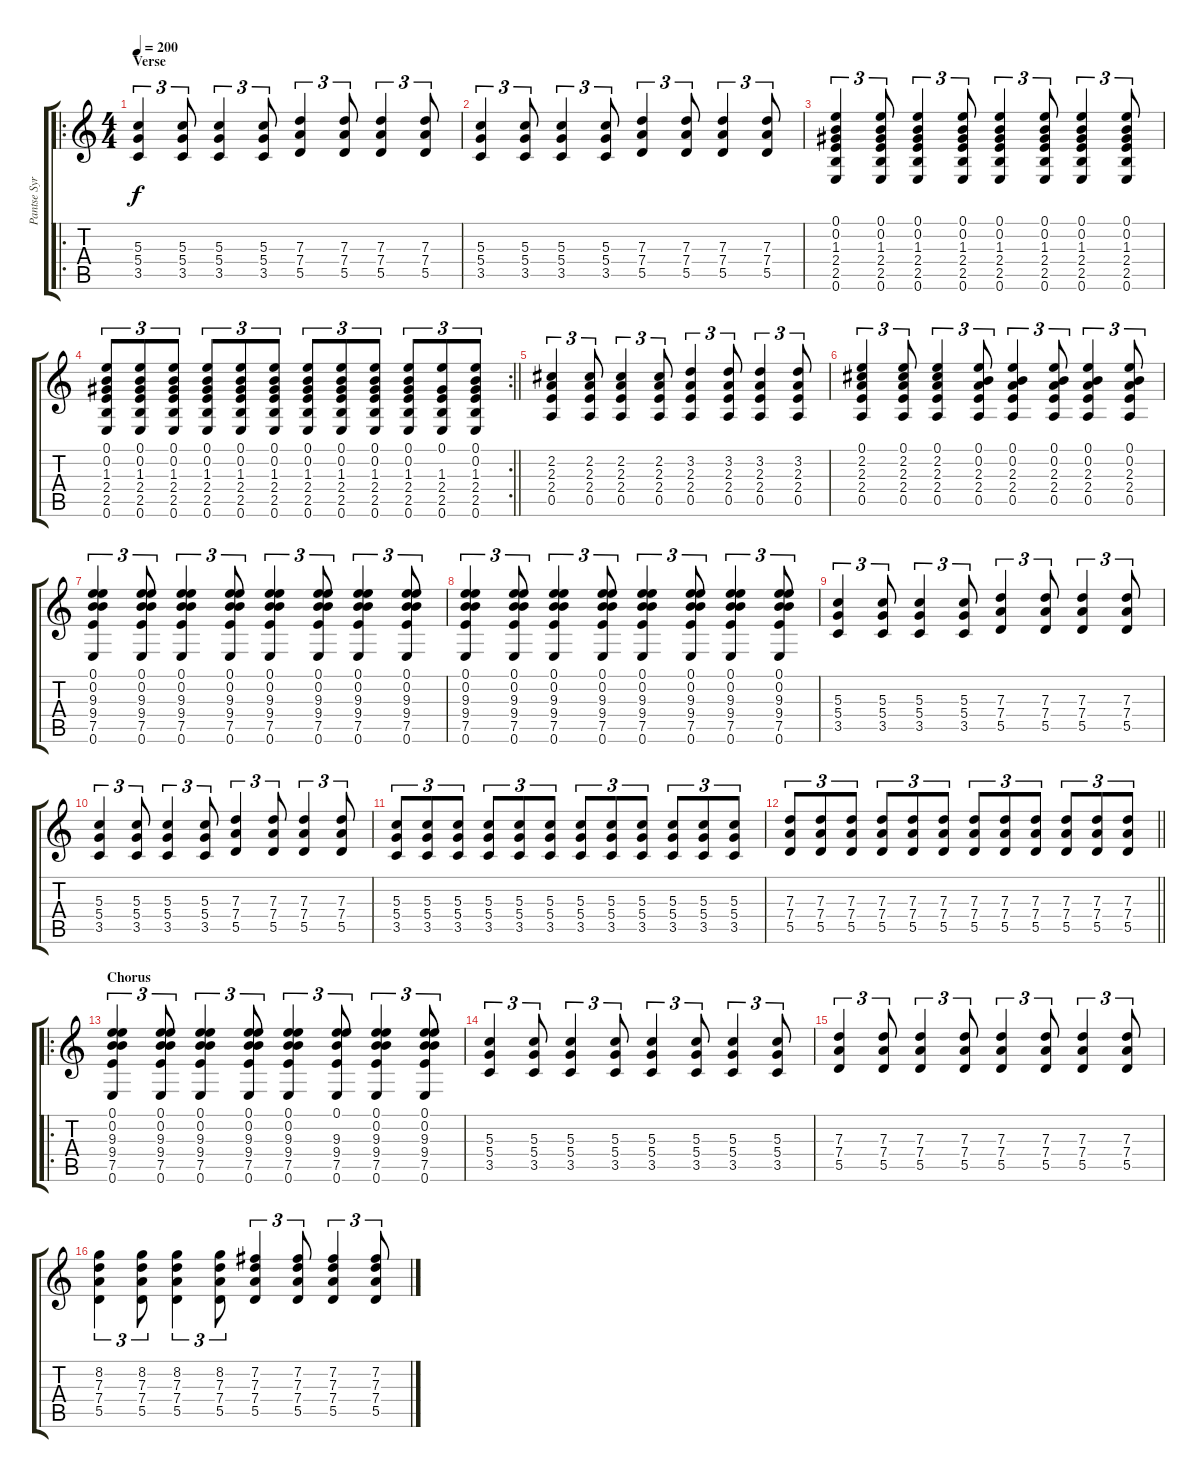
\track ("Pantse Syrjä" "Pantse Syr") {instrument overdrivenguitar}
\staff {score tabs}
\tuning (E4 B3 G3 D3 A2 E2) {hide}
\ro
\ts (4 4)
\section ("" "Verse")
\tempo 200
\clef g2
\ks c
(5.3 5.4 3.5).4{tu (3 2) dy f} (5.3 5.4 3.5).8{tu (3 2)} (5.3 5.4 3.5).4{tu (3 2)} (5.3 5.4 3.5).8{tu (3 2)} (7.3 7.4 5.5).4{tu (3 2)} (7.3 7.4 5.5).8{tu (3 2)} (7.3 7.4 5.5).4{tu (3 2)} (7.3 7.4 5.5).8{tu (3 2)} |
(5.3 5.4 3.5).4{tu (3 2)} (5.3 5.4 3.5).8{tu (3 2)} (5.3 5.4 3.5).4{tu (3 2)} (5.3 5.4 3.5).8{tu (3 2)} (7.3 7.4 5.5).4{tu (3 2)} (7.3 7.4 5.5).8{tu (3 2)} (7.3 7.4 5.5).4{tu (3 2)} (7.3 7.4 5.5).8{tu (3 2)} |
(0.1 0.2 1.3 2.4 2.5 0.6).4{tu (3 2)} (0.1 0.2 1.3 2.4 2.5 0.6).8{tu (3 2)} (0.1 0.2 1.3 2.4 2.5 0.6).4{tu (3 2)} (0.1 0.2 1.3 2.4 2.5 0.6).8{tu (3 2)} (0.1 0.2 1.3 2.4 2.5 0.6).4{tu (3 2)} (0.1 0.2 1.3 2.4 2.5 0.6).8{tu (3 2)} (0.1 0.2 1.3 2.4 2.5 0.6).4{tu (3 2)} (0.1 0.2 1.3 2.4 2.5 0.6).8{tu (3 2)} |
\rc 2
\barLineRight lightlight
(0.1 0.2 1.3 2.4 2.5 0.6).8{tu (3 2)} (0.1 0.2 1.3 2.4 2.5 0.6).8{tu (3 2)} (0.1 0.2 1.3 2.4 2.5 0.6).8{tu (3 2)} (0.1 0.2 1.3 2.4 2.5 0.6).8{tu (3 2)} (0.1 0.2 1.3 2.4 2.5 0.6).8{tu (3 2)} (0.1 0.2 1.3 2.4 2.5 0.6).8{tu (3 2)} (0.1 0.2 1.3 2.4 2.5 0.6).8{tu (3 2)} (0.1 0.2 1.3 2.4 2.5 0.6).8{tu (3 2)} (0.1 0.2 1.3 2.4 2.5 0.6).8{tu (3 2)} (0.1 0.2 1.3 2.4 2.5 0.6).8{tu (3 2)} (0.1 1.3 2.4 2.5 0.6).8{tu (3 2)} (0.1 0.2 1.3 2.4 2.5 0.6).8{tu (3 2)} |
(2.2 2.3 2.4 0.5).4{tu (3 2)} (2.2 2.3 2.4 0.5).8{tu (3 2)} (2.2 2.3 2.4 0.5).4{tu (3 2)} (2.2 2.3 2.4 0.5).8{tu (3 2)} (3.2 2.3 2.4 0.5).4{tu (3 2)} (3.2 2.3 2.4 0.5).8{tu (3 2)} (3.2 2.3 2.4 0.5).4{tu (3 2)} (3.2 2.3 2.4 0.5).8{tu (3 2)} |
(0.1 2.2 2.3 2.4 0.5).4{tu (3 2)} (0.1 2.2 2.3 2.4 0.5).8{tu (3 2)} (0.1 2.2 2.3 2.4 0.5).4{tu (3 2)} (0.1 0.2 2.3 2.4 0.5).8{tu (3 2)} (0.1 0.2 2.3 2.4 0.5).4{tu (3 2)} (0.1 0.2 2.3 2.4 0.5).8{tu (3 2)} (0.1 0.2 2.3 2.4 0.5).4{tu (3 2)} (0.1 0.2 2.3 2.4 0.5).8{tu (3 2)} |
(0.1 0.2 9.3 9.4 7.5 0.6).4{tu (3 2)} (0.1 0.2 9.3 9.4 7.5 0.6).8{tu (3 2)} (0.1 0.2 9.3 9.4 7.5 0.6).4{tu (3 2)} (0.1 0.2 9.3 9.4 7.5 0.6).8{tu (3 2)} (0.1 0.2 9.3 9.4 7.5 0.6).4{tu (3 2)} (0.1 0.2 9.3 9.4 7.5 0.6).8{tu (3 2)} (0.1 0.2 9.3 9.4 7.5 0.6).4{tu (3 2)} (0.1 0.2 9.3 9.4 7.5 0.6).8{tu (3 2)} |
(0.1 0.2 9.3 9.4 7.5 0.6).4{tu (3 2)} (0.1 0.2 9.3 9.4 7.5 0.6).8{tu (3 2)} (0.1 0.2 9.3 9.4 7.5 0.6).4{tu (3 2)} (0.1 0.2 9.3 9.4 7.5 0.6).8{tu (3 2)} (0.1 0.2 9.3 9.4 7.5 0.6).4{tu (3 2)} (0.1 0.2 9.3 9.4 7.5 0.6).8{tu (3 2)} (0.1 0.2 9.3 9.4 7.5 0.6).4{tu (3 2)} (0.1 0.2 9.3 9.4 7.5 0.6).8{tu (3 2)} |
(5.3 5.4 3.5).4{tu (3 2)} (5.3 5.4 3.5).8{tu (3 2)} (5.3 5.4 3.5).4{tu (3 2)} (5.3 5.4 3.5).8{tu (3 2)} (7.3 7.4 5.5).4{tu (3 2)} (7.3 7.4 5.5).8{tu (3 2)} (7.3 7.4 5.5).4{tu (3 2)} (7.3 7.4 5.5).8{tu (3 2)} |
(5.3 5.4 3.5).4{tu (3 2)} (5.3 5.4 3.5).8{tu (3 2)} (5.3 5.4 3.5).4{tu (3 2)} (5.3 5.4 3.5).8{tu (3 2)} (7.3 7.4 5.5).4{tu (3 2)} (7.3 7.4 5.5).8{tu (3 2)} (7.3 7.4 5.5).4{tu (3 2)} (7.3 7.4 5.5).8{tu (3 2)} |
(5.3 5.4 3.5).8{tu (3 2)} (5.3 5.4 3.5).8{tu (3 2)} (5.3 5.4 3.5).8{tu (3 2)} (5.3 5.4 3.5).8{tu (3 2)} (5.3 5.4 3.5).8{tu (3 2)} (5.3 5.4 3.5).8{tu (3 2)} (5.3 5.4 3.5).8{tu (3 2)} (5.3 5.4 3.5).8{tu (3 2)} (5.3 5.4 3.5).8{tu (3 2)} (5.3 5.4 3.5).8{tu (3 2)} (5.3 5.4 3.5).8{tu (3 2)} (5.3 5.4 3.5).8{tu (3 2)} |
\barLineRight lightlight
(7.3 7.4 5.5).8{tu (3 2)} (7.3 7.4 5.5).8{tu (3 2)} (7.3 7.4 5.5).8{tu (3 2)} (7.3 7.4 5.5).8{tu (3 2)} (7.3 7.4 5.5).8{tu (3 2)} (7.3 7.4 5.5).8{tu (3 2)} (7.3 7.4 5.5).8{tu (3 2)} (7.3 7.4 5.5).8{tu (3 2)} (7.3 7.4 5.5).8{tu (3 2)} (7.3 7.4 5.5).8{tu (3 2)} (7.3 7.4 5.5).8{tu (3 2)} (7.3 7.4 5.5).8{tu (3 2)} |
\ro
\section ("" "Chorus")
(0.1 0.2 9.3 9.4 7.5 0.6).4{tu (3 2)} (0.1 0.2 9.3 9.4 7.5 0.6).8{tu (3 2)} (0.1 0.2 9.3 9.4 7.5 0.6).4{tu (3 2)} (0.1 0.2 9.3 9.4 7.5 0.6).8{tu (3 2)} (0.1 0.2 9.3 9.4 7.5 0.6).4{tu (3 2)} (0.1 9.3 9.4 7.5 0.6).8{tu (3 2)} (0.1 0.2 9.3 9.4 7.5 0.6).4{tu (3 2)} (0.1 0.2 9.3 9.4 7.5 0.6).8{tu (3 2)} |
(5.3 5.4 3.5).4{tu (3 2)} (5.3 5.4 3.5).8{tu (3 2)} (5.3 5.4 3.5).4{tu (3 2)} (5.3 5.4 3.5).8{tu (3 2)} (5.3 5.4 3.5).4{tu (3 2)} (5.3 5.4 3.5).8{tu (3 2)} (5.3 5.4 3.5).4{tu (3 2)} (5.3 5.4 3.5).8{tu (3 2)} |
(7.3 7.4 5.5).4{tu (3 2)} (7.3 7.4 5.5).8{tu (3 2)} (7.3 7.4 5.5).4{tu (3 2)} (7.3 7.4 5.5).8{tu (3 2)} (7.3 7.4 5.5).4{tu (3 2)} (7.3 7.4 5.5).8{tu (3 2)} (7.3 7.4 5.5).4{tu (3 2)} (7.3 7.4 5.5).8{tu (3 2)} |
(8.2 7.3 7.4 5.5).4{tu (3 2)} (8.2 7.3 7.4 5.5).8{tu (3 2)} (8.2 7.3 7.4 5.5).4{tu (3 2)} (8.2 7.3 7.4 5.5).8{tu (3 2)} (7.2 7.3 7.4 5.5).4{tu (3 2)} (7.2 7.3 7.4 5.5).8{tu (3 2)} (7.2 7.3 7.4 5.5).4{tu (3 2)} (7.2 7.3 7.4 5.5).8{tu (3 2)}
